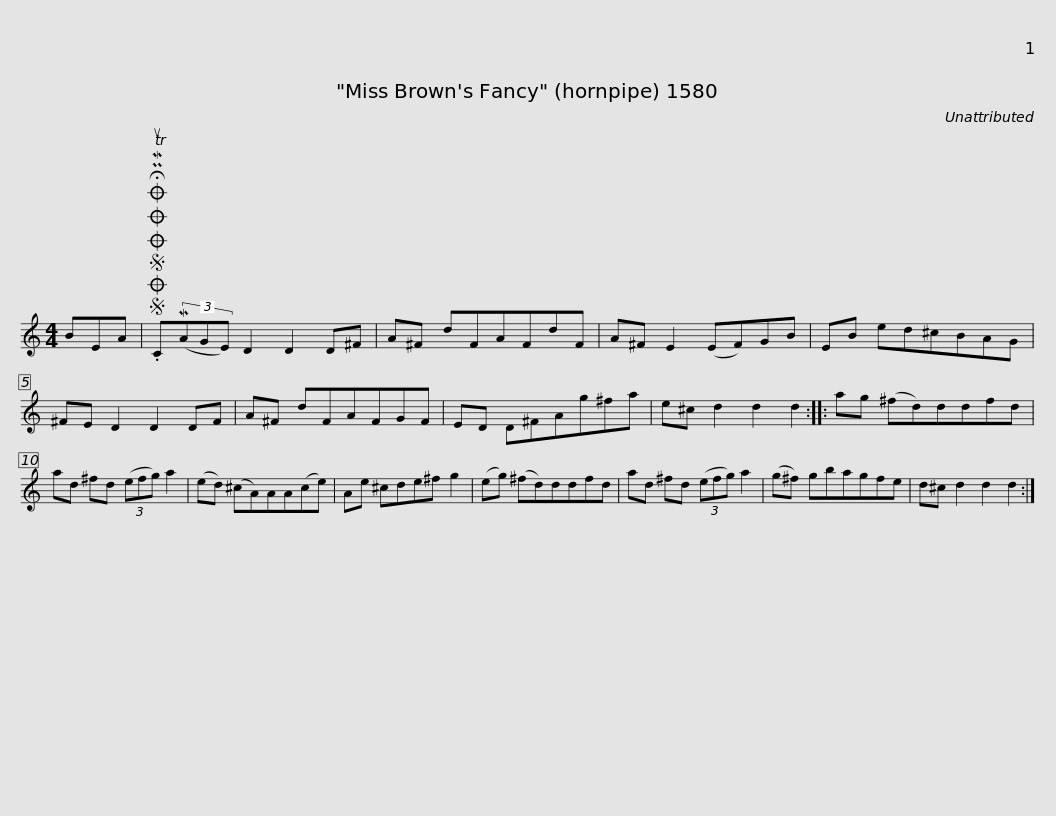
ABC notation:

X:1
L:1/8
M:4/4
I:linebreak $
K:C
V:1 treble
V:1
 BEA |SOSOOO .!fermata!PMTuC(3(MAGE) D2 D2 D^F | A^F dFAFdF | A^F E2 (EF)GB | EB ed^cBAG | %5
 ^FE D2 D2 DF |$ A^F dFAFGF | ED D^FAg^fa | e^c d2 d2 d2 :: ag (^fd)ddfd | %10
 ad ^fd (3(efg) a2 |$ (ed) (^cA)AA(ce) | Ae ^cde^f g2 | (eg) (^fd)ddfd | ad ^fd (3(efg) a2 | %15
 (g^f) gbagfe | d^c d2 d2 d2 :| %17
